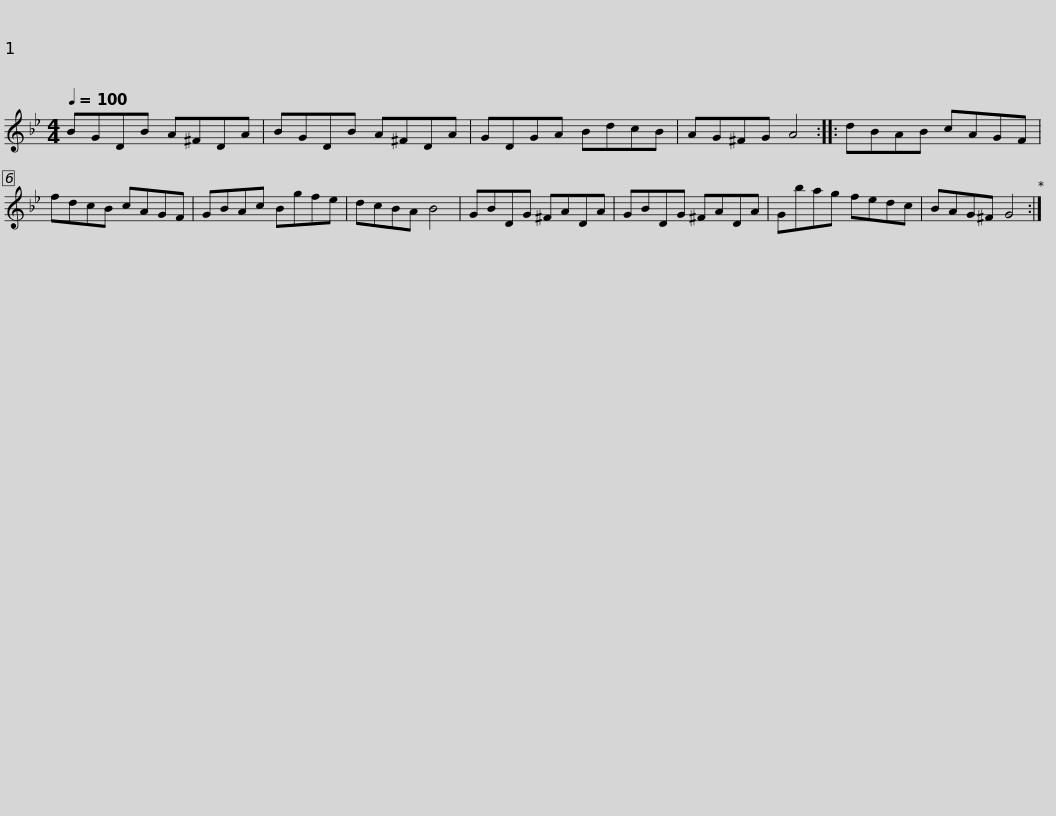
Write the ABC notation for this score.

X:1
L:1/8
Q:1/4=100
M:4/4
I:linebreak $
K:Gmin
V:1 treble
V:1
 BGDB A^FDA | BGDB A^FDA | GDGA BdcB | AG^FG A4 :: dBAB cAGF |$ %5
 fdcB cAGF | GBAc Bgfe | dcBA B4 | GBDG ^FADA | GBDG ^FADA |$ %10
 Gbag fedc | BAG^F G4 :| %12
